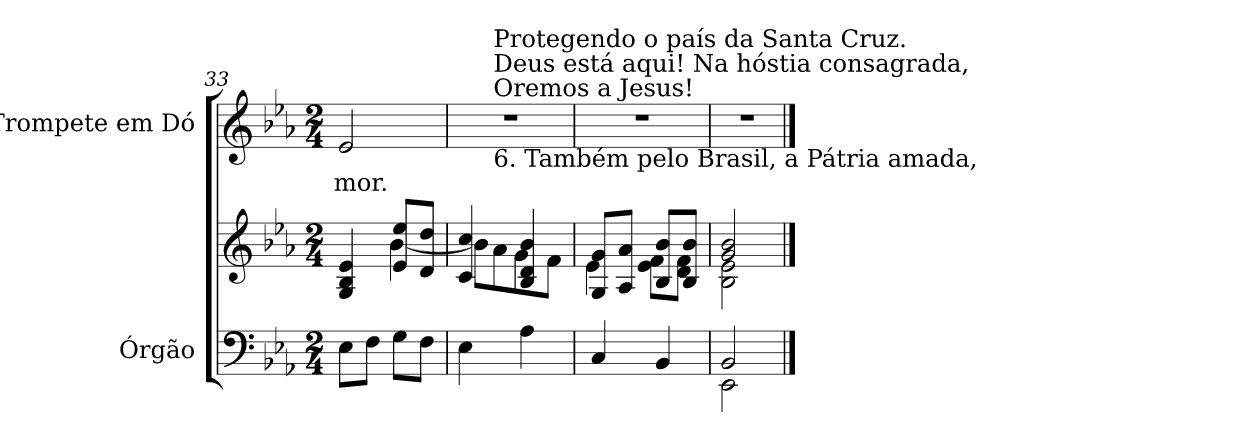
**kern	**kern	**kern	**text
*part2	*part2	*part1	*part1
*staff3	*staff2	*staff1	*staff1
*I"Órgão	*	*I"Trompete em Dó	*
*I'Órg.	*	*	*
*clefF4	*clefG2	*clefG2	*
*k[b-e-a-]	*k[b-e-a-]	*k[b-e-a-]	*
*E-:	*E-:	*E-:	*
*M2/4	*M2/4	*M2/4	*
=33	=33	=33	=33
*	*^	*	*
!	!	!	!	!LO:LY:b:color=#000000
8E-i\L	4Gi/ 4B-i 4e-i	4ryy	2e-i/	-mor.
8Fi\J	.	.	.	.
8Gi\L	8e-i/ 8ee-iL	[<4b-i\	.	.
8Fi\J	8di/ 8ddiJ	.	.	.
=34	=34	=34	=34	=34
!	!	!	!LO:N:vis=1	!
*	*	*	*^	*
4E-i\	4ci/ 4cci	8b-i\L]	2r	8ryy	.
!	!	!	!	!LO:TX:b:t=6.  Também pelo Brasil, a Pátria amada,	!
!	!	!	!	!LO:TX:t=Oremos a Jesus!	!
!	!	!	!	!LO:TX:t=Deus está aqui! Na hóstia consagrada,	!
!	!	!	!	!LO:TX:t=Protegendo o país da Santa Cruz.	!
.	.	8a-i\	.	4.ryy	.
4A-i\	4B-i/ 4di 4b-i	8gi\	.	.	.
.	.	8fi\J	.	.	.
=35	=35	=35	=35	=35	=35
!	!	!	!LO:TX:t=rit.	!	!
!	!	!	!LO:N:vis=1	!	!
*	*	*	*v	*v	*
4Ci/	8Gi/ 8giL	4e-i\	2r	.
.	8A-i/ 8a-iJ	.	.	.
4BB-i/	8B-i/ 8b-iL	8e-i\ 8fiL	.	.
.	8B-i/ 8b-iJ	8di\ 8fiJ	.	.
=36	=36	=36	=36	=36
*^	*	*	*	*
!	!	!	!	!LO:N:vis=1	!
2BB-i/	2EE-i\	2gi/ 2b-i	2B-i\ 2e-i	2r	.
*v	*v	*	*	*	*
*	*v	*v	*	*
==	==	==	==
*-	*-	*-	*-
